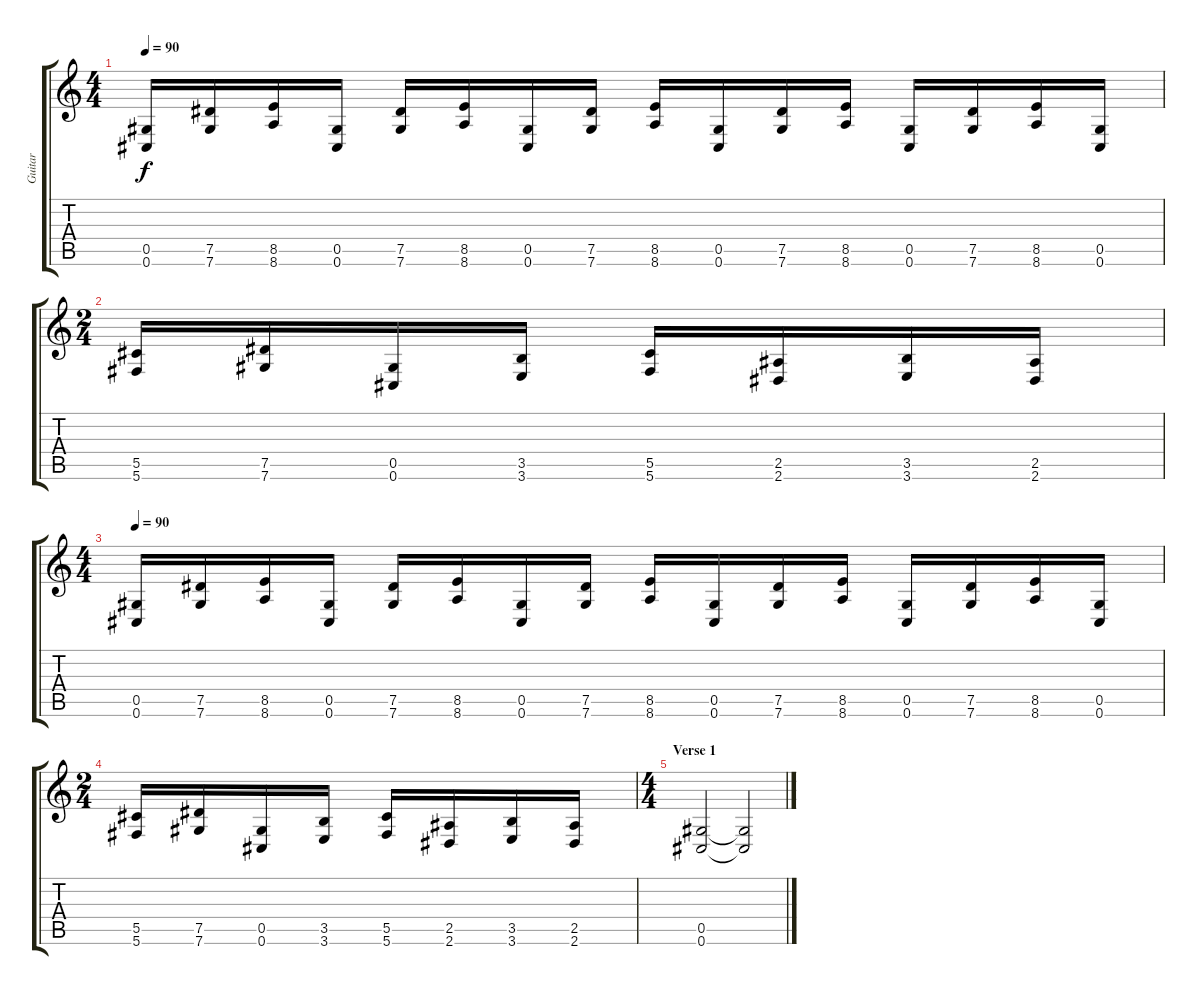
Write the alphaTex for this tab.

\track ("Guitar" "Guitar") {instrument distortionguitar}
\staff {score tabs}
\tuning (Db4 Bb3 Gb3 Db3 Ab2 Db2) {hide}
\ts (4 4)
\tempo 90
\clef g2
\ks c
(0.5 0.6).16{dy f} (7.5 7.6).16 (8.5 8.6).16 (0.5 0.6).16 (7.5 7.6).16 (8.5 8.6).16 (0.5 0.6).16 (7.5 7.6).16 (8.5 8.6).16 (0.5 0.6).16 (7.5 7.6).16 (8.5 8.6).16 (0.5 0.6).16 (7.5 7.6).16 (8.5 8.6).16 (0.5 0.6).16 |
\ts (2 4)
(5.5 5.6).16 (7.5 7.6).16 (0.5 0.6).16 (3.5 3.6).16 (5.5 5.6).16 (2.5 2.6).16 (3.5 3.6).16 (2.5 2.6).16 |
\ts (4 4)
\tempo 90
(0.5 0.6).16 (7.5 7.6).16 (8.5 8.6).16 (0.5 0.6).16 (7.5 7.6).16 (8.5 8.6).16 (0.5 0.6).16 (7.5 7.6).16 (8.5 8.6).16 (0.5 0.6).16 (7.5 7.6).16 (8.5 8.6).16 (0.5 0.6).16 (7.5 7.6).16 (8.5 8.6).16 (0.5 0.6).16 |
\ts (2 4)
(5.5 5.6).16 (7.5 7.6).16 (0.5 0.6).16 (3.5 3.6).16 (5.5 5.6).16 (2.5 2.6).16 (3.5 3.6).16 (2.5 2.6).16 |
\ts (4 4)
\section ("" "Verse 1")
(0.5 0.6).2 (0.5{t} 0.6{t}).2
